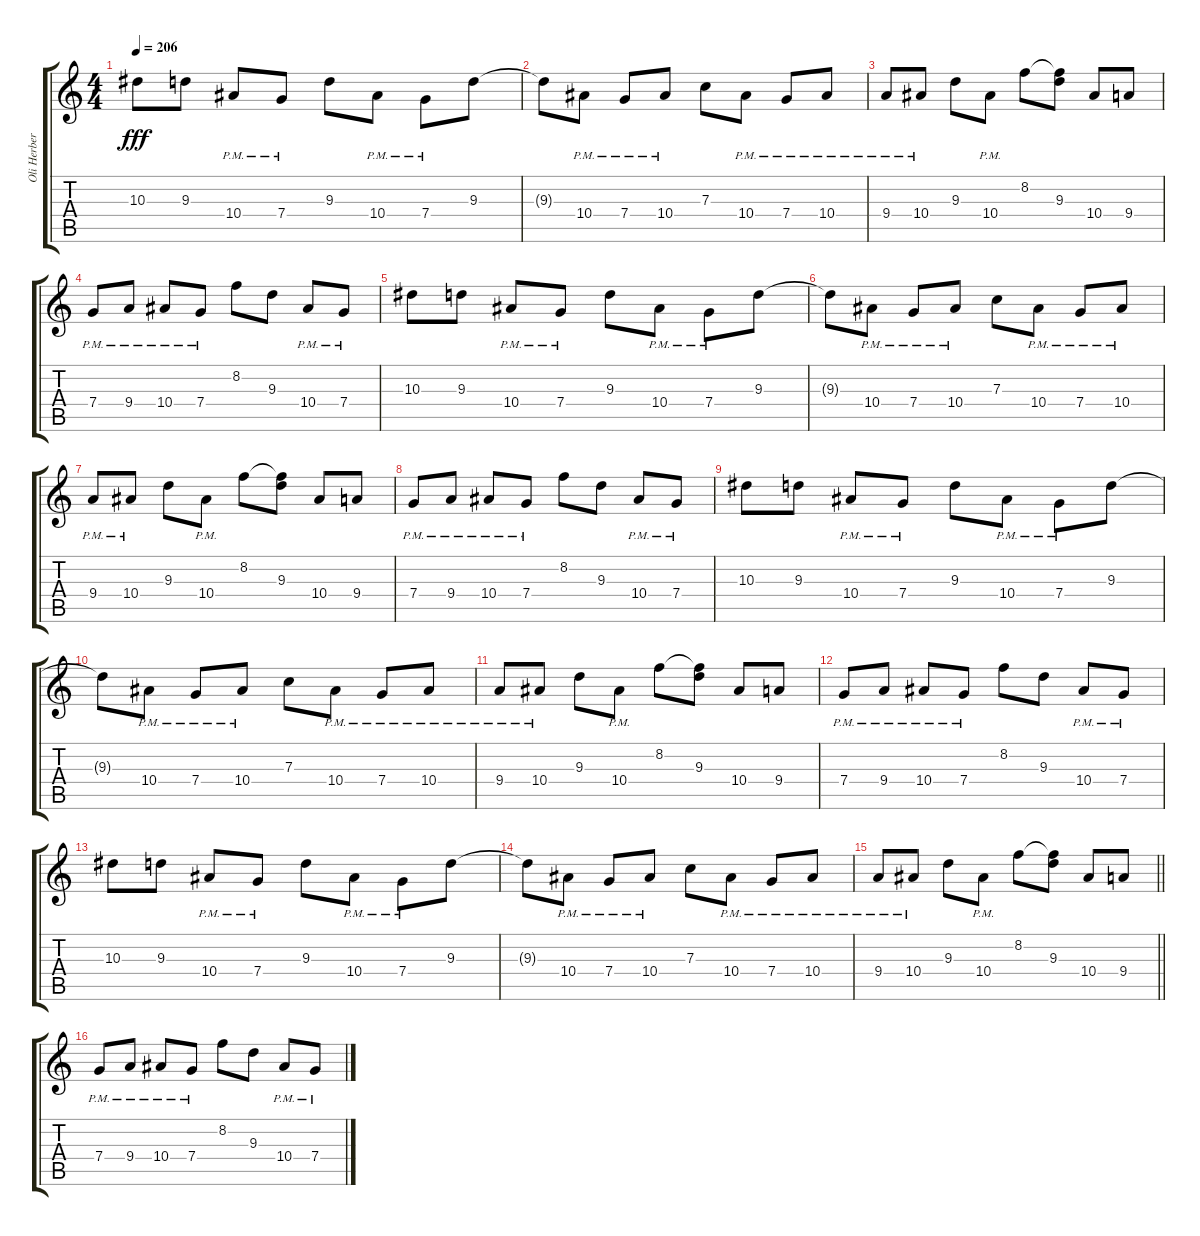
\track ("Oli Herbert" "Oli Herber") {instrument overdrivenguitar}
\staff {score tabs}
\tuning (D4 A3 F3 C3 G2 D2) {hide}
\ts (4 4)
\tempo 206
\clef g2
\ks c
10.3.8{dy fff} 9.3.8 10.4{pm}.8 7.4{pm}.8 9.3.8 10.4{pm}.8 7.4{pm}.8 9.3.8 |
9.3{t}.8 10.4{pm}.8 7.4{pm}.8 10.4{pm}.8 7.3.8 10.4{pm}.8 7.4{pm}.8 10.4{pm}.8 |
9.4{pm}.8 10.4{pm}.8 9.3.8 10.4{pm}.8 8.2.8 (8.2{t} 9.3).8 10.4.8 9.4.8 |
7.4{pm}.8 9.4{pm}.8 10.4{pm}.8 7.4{pm}.8 8.2.8 9.3.8 10.4{pm}.8 7.4{pm}.8 |
10.3.8 9.3.8 10.4{pm}.8 7.4{pm}.8 9.3.8 10.4{pm}.8 7.4{pm}.8 9.3.8 |
9.3{t}.8 10.4{pm}.8 7.4{pm}.8 10.4{pm}.8 7.3.8 10.4{pm}.8 7.4{pm}.8 10.4{pm}.8 |
9.4{pm}.8 10.4{pm}.8 9.3.8 10.4{pm}.8 8.2.8 (8.2{t} 9.3).8 10.4.8 9.4.8 |
7.4{pm}.8 9.4{pm}.8 10.4{pm}.8 7.4{pm}.8 8.2.8 9.3.8 10.4{pm}.8 7.4{pm}.8 |
10.3.8 9.3.8 10.4{pm}.8 7.4{pm}.8 9.3.8 10.4{pm}.8 7.4{pm}.8 9.3.8 |
9.3{t}.8 10.4{pm}.8 7.4{pm}.8 10.4{pm}.8 7.3.8 10.4{pm}.8 7.4{pm}.8 10.4{pm}.8 |
9.4{pm}.8 10.4{pm}.8 9.3.8 10.4{pm}.8 8.2.8 (8.2{t} 9.3).8 10.4.8 9.4.8 |
7.4{pm}.8 9.4{pm}.8 10.4{pm}.8 7.4{pm}.8 8.2.8 9.3.8 10.4{pm}.8 7.4{pm}.8 |
10.3.8 9.3.8 10.4{pm}.8 7.4{pm}.8 9.3.8 10.4{pm}.8 7.4{pm}.8 9.3.8 |
9.3{t}.8 10.4{pm}.8 7.4{pm}.8 10.4{pm}.8 7.3.8 10.4{pm}.8 7.4{pm}.8 10.4{pm}.8 |
\barLineRight lightlight
9.4{pm}.8 10.4{pm}.8 9.3.8 10.4{pm}.8 8.2.8 (8.2{t} 9.3).8 10.4.8 9.4.8 |
7.4{pm}.8 9.4{pm}.8 10.4{pm}.8 7.4{pm}.8 8.2.8 9.3.8 10.4{pm}.8 7.4{pm}.8
